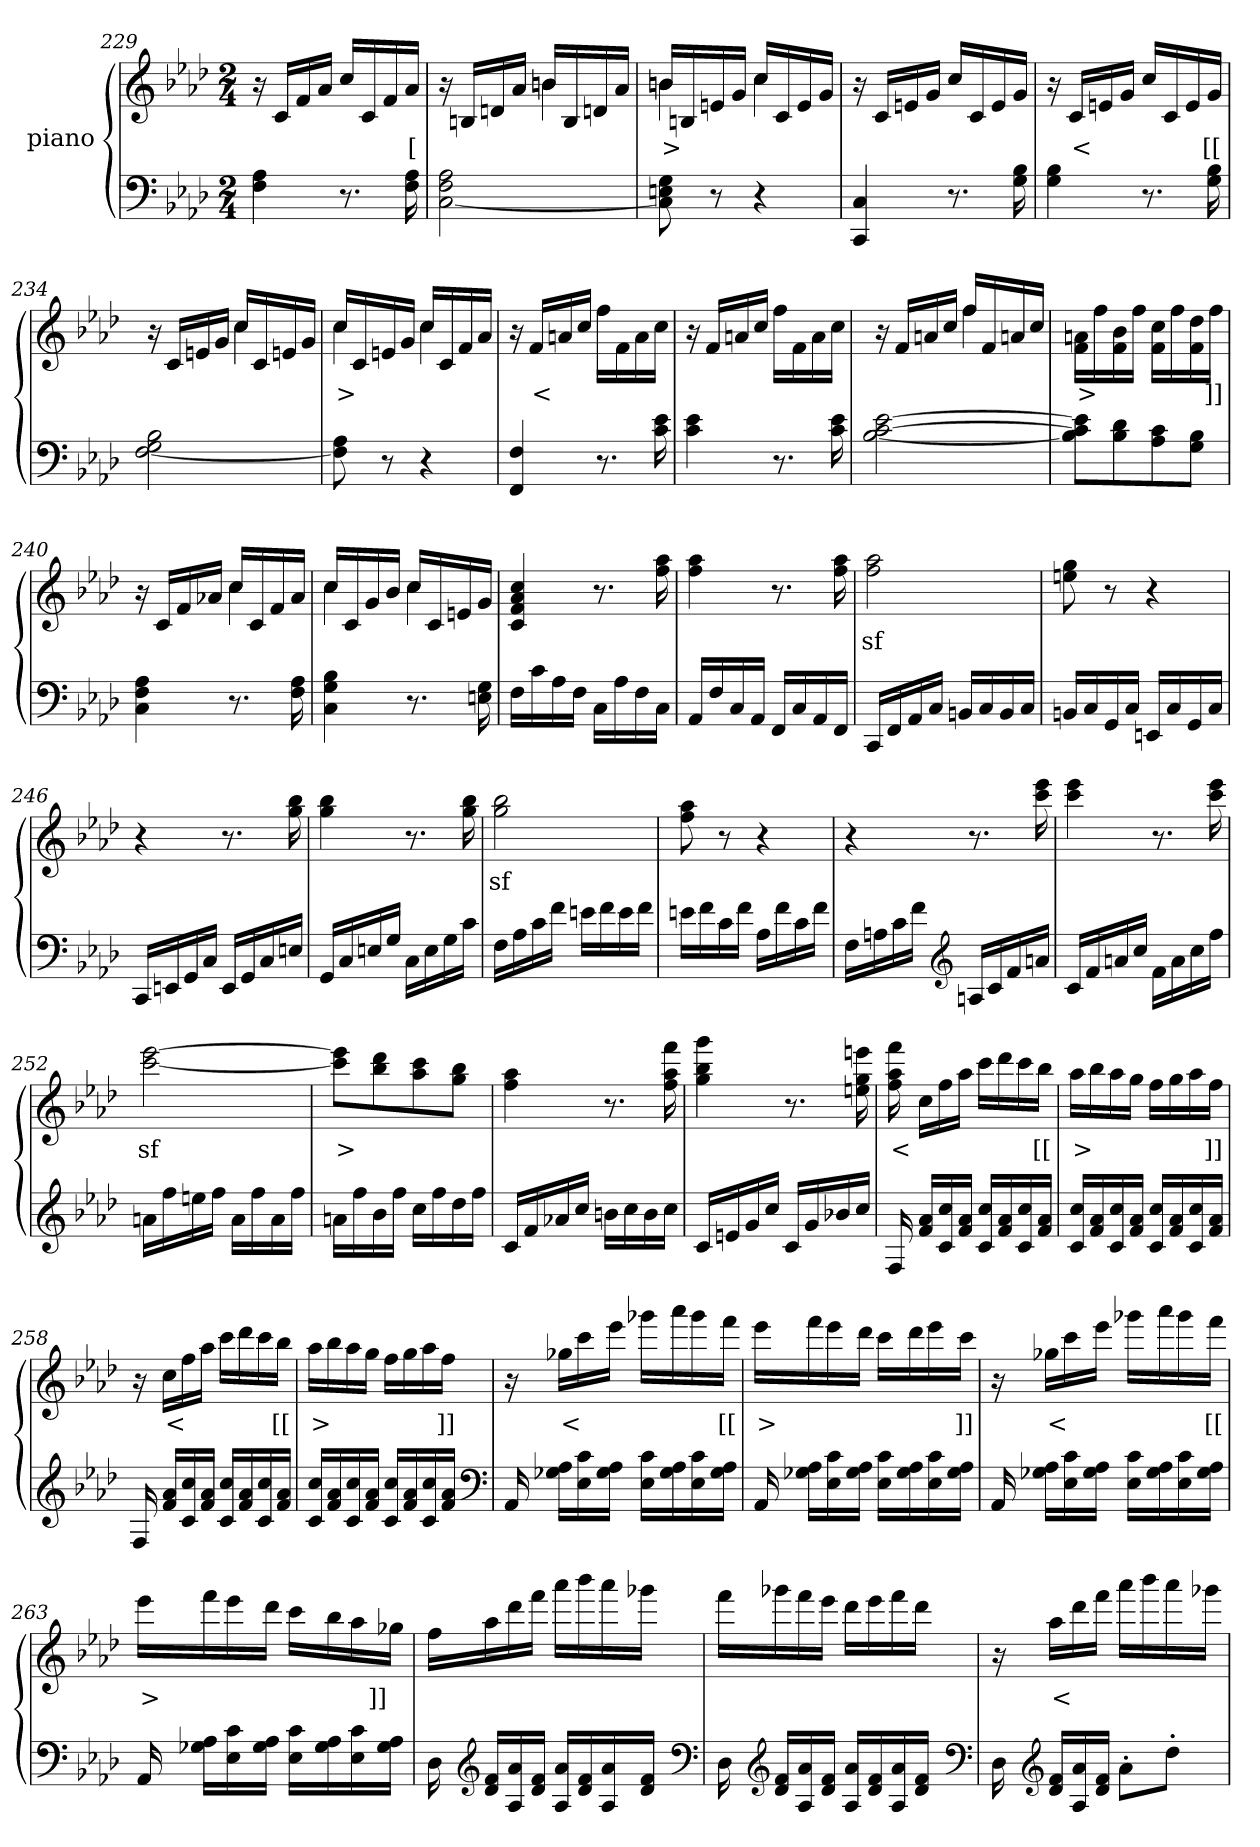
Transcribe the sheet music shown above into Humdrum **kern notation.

**kern	**kern	**text
*part2	*part1	*part1
*staff2	*staff1	*staff1
*	*I"piano	*
*clefF4	*clefG2	*
*k[b-e-a-d-]	*k[b-e-a-d-]	*
*f:	*f:	*
*M2/4	*M2/4	*
=229	=229	=229
4F 4A-	16r	.
.	16cLL	.
.	16f	.
.	16a-JJ	.
8.r	16ccLL	.
.	16c	.
.	16f	.
16F 16A-	16a-JJ	[
=230	=230	=230
*	*^	*
[2C 2F 2A-	4ryy	16r	.
.	.	16BnLL	.
.	.	16dn	.
.	.	16a-JJ	.
.	16bnLL	4bn	.
.	16B	.	.
.	16dn	.	.
.	16a-JJ	.	.
=231	=231	=231	=231
8C] 8En 8G	16bnLL	4bn	>
.	16Bn	.	.
8r	16en	.	.
.	16gJJ	.	.
4r	16ccLL	4cc	.
.	16c	.	.
.	16e	.	.
.	16gJJ	.	.
*	*v	*v	*
=232	=232	=232
4CC 4C	16r	.
.	16cLL	.
.	16en	.
.	16gJJ	.
8.r	16ccLL	.
.	16c	.
.	16e	.
16G 16B-	16gJJ	.
=233	=233	=233
4G 4B-	16r	.
.	16cLL	<
.	16en	.
.	16gJJ	.
8.r	16ccLL	.
.	16c	.
.	16e	.
16G 16B-	16gJJ	[[
=234	=234	=234
*	*^	*
[2F 2G 2B-	4ryy	16r	.
.	.	16cLL	.
.	.	16en	.
.	.	16gJJ	.
.	16ccLL	4cc	.
.	16c	.	.
.	16en	.	.
.	16gJJ	.	.
=235	=235	=235	=235
8F] 8A-	16ccLL	4cc	>
.	16c	.	.
8r	16en	.	.
.	16gJJ	.	.
4r	16ccLL	4cc	.
.	16c	.	.
.	16f	.	.
.	16a-JJ	.	.
*	*v	*v	*
=236	=236	=236
4FF 4F	16r	.
.	16fLL	<
.	16an	.
.	16ccJJ	.
8.r	16ffLL	.
.	16f	.
.	16a	.
16c 16e-	16ccJJ	.
=237	=237	=237
4c 4e-	16r	.
.	16fLL	.
.	16an	.
.	16ccJJ	.
8.r	16ffLL	.
.	16f	.
.	16a	.
16c 16e-	16ccJJ	.
=238	=238	=238
*	*^	*
[2B- [2c [2e-	4ryy	16r	.
.	.	16fLL	.
.	.	16an	.
.	.	16ccJJ	.
.	16ffLL	4ff	.
.	16f	.	.
.	16an	.	.
.	16ccJJ	.	.
*	*v	*v	*
=239	=239	=239
8B-] 8c] 8e-]L	16f 16anLL	>
.	16ff	.
8B- 8d-	16f 16b-	.
.	16ffJJ	.
8A- 8c	16f 16ccLL	.
.	16ff	.
8G 8B-J	16f 16dd-	.
.	16ffJJ	]]
=240	=240	=240
*	*^	*
4C 4F 4A-	16r	4ryy	.
.	16cLL	.	.
.	16f	.	.
.	16a-XJJ	.	.
8.r	16ccLL	4cc	.
.	16c	.	.
.	16f	.	.
16F 16A-	16a-JJ	.	.
=241	=241	=241	=241
4C 4G 4B-	16ccLL	4cc	.
.	16c	.	.
.	16g	.	.
.	16b-JJ	.	.
8.r	16ccLL	4cc	.
.	16c	.	.
.	16en	.	.
16En 16G	16gJJ	.	.
*	*v	*v	*
=242	=242	=242
16FLL	4c 4f 4a- 4cc	.
16c	.	.
16A-	.	.
16FJJ	.	.
16CLL	8.r	.
16A-	.	.
16F	.	.
16CJJ	16ff 16aa-	.
=243	=243	=243
16AA-LL	4ff 4aa-	.
16F	.	.
16C	.	.
16AA-JJ	.	.
16FFLL	8.r	.
16C	.	.
16AA-	.	.
16FFJJ	16ff 16aa-	.
=244	=244	=244
16CCLL	2ff 2aa-	sf
16FF	.	.
16AA-	.	.
16CJJ	.	.
16BBnLL	.	.
16C	.	.
16BB	.	.
16CJJ	.	.
=245	=245	=245
16BBnLL	8een 8gg	.
16C	.	.
16GG	8r	.
16CJJ	.	.
16EEnLL	4r	.
16C	.	.
16GG	.	.
16CJJ	.	.
=246	=246	=246
16CCLL	4r	.
16EEn	.	.
16GG	.	.
16CJJ	.	.
16EELL	8.r	.
16GG	.	.
16C	.	.
16EnJJ	16gg 16bb-	.
=247	=247	=247
16GGLL	4gg 4bb-	.
16C	.	.
16En	.	.
16GJJ	.	.
16CLL	8.r	.
16E	.	.
16G	.	.
16cJJ	16gg 16bb-	.
=248	=248	=248
16FLL	2gg 2bb-	sf
16A-	.	.
16c	.	.
16fJJ	.	.
16enLL	.	.
16f	.	.
16e	.	.
16fJJ	.	.
=249	=249	=249
16enLL	8ff 8aa-	.
16f	.	.
16c	8r	.
16fJJ	.	.
16A-LL	4r	.
16f	.	.
16c	.	.
16fJJ	.	.
=250	=250	=250
16FLL	4r	.
16An	.	.
16c	.	.
16fJJ	.	.
*clefG2	*	*
16AnLL	8.r	.
16c	.	.
16f	.	.
16anJJ	16ccc 16eee-	.
=251	=251	=251
16cLL	4ccc 4eee-	.
16f	.	.
16an	.	.
16ccJJ	.	.
16fLL	8.r	.
16a	.	.
16cc	.	.
16ffJJ	16ccc 16eee-	.
=252	=252	=252
16anLL	[2ccc [2eee-	sf
16ff	.	.
16een	.	.
16ffJJ	.	.
16aLL	.	.
16ff	.	.
16a	.	.
16ffJJ	.	.
=253	=253	=253
16anLL	8ccc] 8eee-]L	>
16ff	.	.
16b-	8bb- 8ddd-	.
16ffJJ	.	.
16ccLL	8aa- 8ccc	.
16ff	.	.
16dd-	8gg 8bb-J	.
16ffJJ	.	.
=254	=254	=254
16cLL	4ff 4aa-	.
16f	.	.
16a-X	.	.
16ccJJ	.	.
16bnLL	8.r	.
16cc	.	.
16b	.	.
16ccJJ	16ff 16aa- 16fff	.
=255	=255	=255
16cLL	4gg 4bb- 4ggg	.
16en	.	.
16g	.	.
16ccJJ	.	.
16cLL	8.r	.
16g	.	.
16b-X	.	.
16ccJJ	16een 16gg 16eeen	.
=256	=256	=256
16F	16ff 16aa- 16fff	<
16f 16a-LL	16ccLL	.
16c 16cc	16ff	.
16f 16a-JJ	16aa-JJ	.
16c 16ccLL	16cccLL	.
16f 16a-	16ddd-	.
16c 16cc	16ccc	.
16f 16a-JJ	16bb-JJ	[[
=257	=257	=257
16c 16ccLL	16aa-LL	>
16f 16a-	16bb-	.
16c 16cc	16aa-	.
16f 16a-JJ	16ggJJ	.
16c 16ccLL	16ffLL	.
16f 16a-	16gg	.
16c 16cc	16aa-	.
16f 16a-JJ	16ffJJ	]]
=258	=258	=258
16F	16r	.
16f 16a-LL	16ccLL	<
16c 16cc	16ff	.
16f 16a-JJ	16aa-JJ	.
16c 16ccLL	16cccLL	.
16f 16a-	16ddd-	.
16c 16cc	16ccc	.
16f 16a-JJ	16bb-JJ	[[
=259	=259	=259
16c 16ccLL	16aa-LL	>
16f 16a-	16bb-	.
16c 16cc	16aa-	.
16f 16a-JJ	16ggJJ	.
16c 16ccLL	16ffLL	.
16f 16a-	16gg	.
16c 16cc	16aa-	.
16f 16a-JJ	16ffJJ	]]
*clefF4	*	*
=260	=260	=260
16AA-	16r	.
16G-X 16A-LL	16gg-XLL	<
16E- 16c	16ccc	.
16G- 16A-JJ	16eee-JJ	.
16E- 16cLL	16ggg-LL	.
16G- 16A-	16aaa-	.
16E- 16c	16ggg-	.
16G- 16A-JJ	16fffJJ	[[
=261	=261	=261
16AA-	16eee-LL	>
16G-X 16A-LL	16fff	.
16E- 16c	16eee-	.
16G- 16A-JJ	16ddd-JJ	.
16E- 16cLL	16cccLL	.
16G- 16A-	16ddd-	.
16E- 16c	16eee-	.
16G- 16A-JJ	16cccJJ	]]
=262	=262	=262
16AA-	16r	.
16G-X 16A-LL	16gg-XLL	<
16E- 16c	16ccc	.
16G- 16A-JJ	16eee-JJ	.
16E- 16cLL	16ggg-LL	.
16G- 16A-	16aaa-	.
16E- 16c	16ggg-	.
16G- 16A-JJ	16fffJJ	[[
=263	=263	=263
16AA-	16eee-LL	>
16G-X 16A-LL	16fff	.
16E- 16c	16eee-	.
16G- 16A-JJ	16ddd-JJ	.
16E- 16cLL	16cccLL	.
16G- 16A-	16bb-	.
16E- 16c	16aa-	.
16G- 16A-JJ	16gg-XJJ	]]
=264	=264	=264
16D-	16ffLL	.
*clefG2	*	*
16d- 16fLL	16aa-	.
16A- 16a-	16ddd-	.
16d- 16fJJ	16fffJJ	.
16A- 16a-LL	16aaa-LL	.
16d- 16f	16bbb-	.
16A- 16a-	16aaa-	.
16d- 16fJJ	16ggg-XJJ	.
*clefF4	*	*
=265	=265	=265
16D-	16fffLL	.
*clefG2	*	*
16d- 16fLL	16ggg-X	.
16A- 16a-	16fff	.
16d- 16fJJ	16eee-JJ	.
16A- 16a-LL	16ddd-LL	.
16d- 16f	16eee-	.
16A- 16a-	16fff	.
16d- 16fJJ	16ddd-JJ	.
*clefF4	*	*
=266	=266	=266
16D-	16r	.
*clefG2	*	*
16d- 16fLL	16aa-LL	<
16A- 16a-	16ddd-	.
16d- 16fJJ	16fffJJ	.
8a-'>L	16aaa-LL	.
.	16bbb-	.
8dd-'>J	16aaa-	.
.	16ggg-XJJ	.
=	=	=
*-	*-	*-
